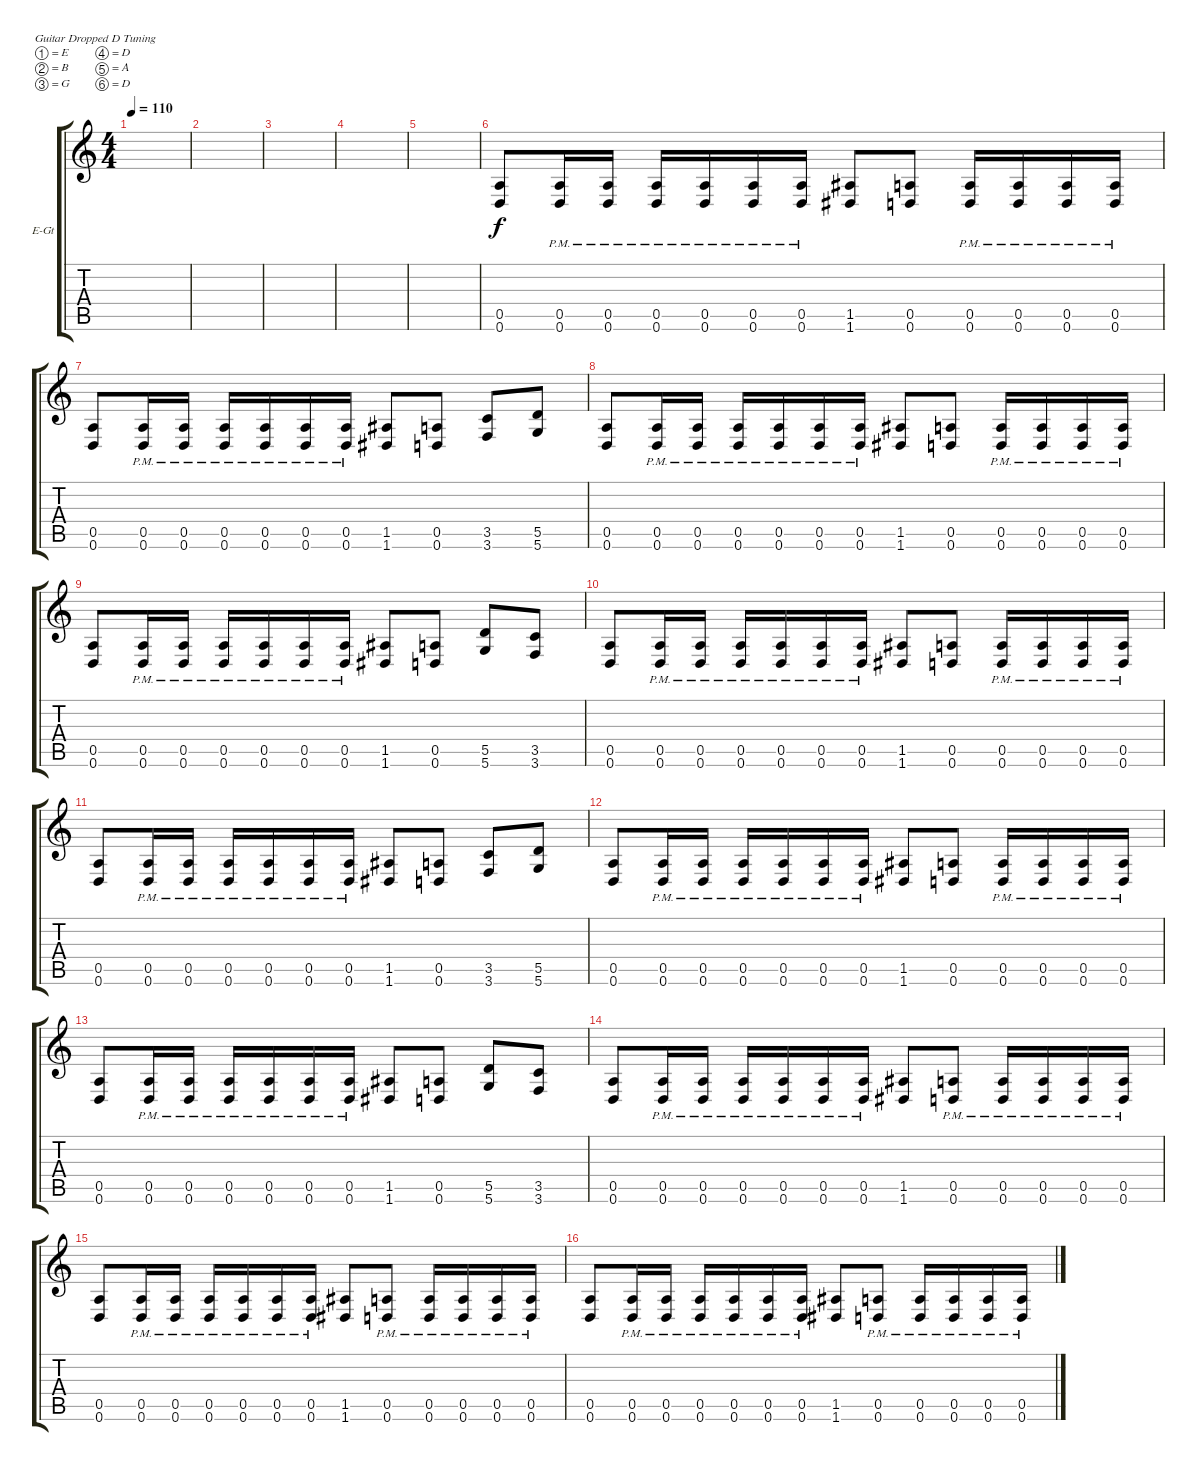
\bracketExtendMode groupsimilarinstruments
\firstSystemTrackNameOrientation horizontal
\otherSystemsTrackNameOrientation horizontal
\track ("Overdriven-guitar (Richard)" "E-Gt") {instrument overdrivenguitar}
\staff {score tabs}
\tuning (E4 B3 G3 D3 A2 D2)
\ts (4 4)
\tempo 110
\clef g2
\ks c
|
|
|
|
|
(0.5 0.6).8 (0.5{pm} 0.6{pm}).16 (0.5{pm} 0.6{pm}).16 (0.5{pm} 0.6{pm}).16 (0.5{pm} 0.6{pm}).16 (0.5{pm} 0.6{pm}).16 (0.5{pm} 0.6{pm}).16 (1.5 1.6).8 (0.5 0.6).8 (0.5{pm} 0.6{pm}).16 (0.5{pm} 0.6{pm}).16 (0.5{pm} 0.6{pm}).16 (0.5{pm} 0.6{pm}).16 |
(0.5 0.6).8 (0.5{pm} 0.6{pm}).16 (0.5{pm} 0.6{pm}).16 (0.5{pm} 0.6{pm}).16 (0.5{pm} 0.6{pm}).16 (0.5{pm} 0.6{pm}).16 (0.5{pm} 0.6{pm}).16 (1.5 1.6).8 (0.5 0.6).8 (3.5 3.6).8 (5.5 5.6).8 |
(0.5 0.6).8 (0.5{pm} 0.6{pm}).16 (0.5{pm} 0.6{pm}).16 (0.5{pm} 0.6{pm}).16 (0.5{pm} 0.6{pm}).16 (0.5{pm} 0.6{pm}).16 (0.5{pm} 0.6{pm}).16 (1.5 1.6).8 (0.5 0.6).8 (0.5{pm} 0.6{pm}).16 (0.5{pm} 0.6{pm}).16 (0.5{pm} 0.6{pm}).16 (0.5{pm} 0.6{pm}).16 |
(0.5 0.6).8 (0.5{pm} 0.6{pm}).16 (0.5{pm} 0.6{pm}).16 (0.5{pm} 0.6{pm}).16 (0.5{pm} 0.6{pm}).16 (0.5{pm} 0.6{pm}).16 (0.5{pm} 0.6{pm}).16 (1.5 1.6).8 (0.5 0.6).8 (5.5 5.6).8 (3.5 3.6).8 |
(0.5 0.6).8 (0.5{pm} 0.6{pm}).16 (0.5{pm} 0.6{pm}).16 (0.5{pm} 0.6{pm}).16 (0.5{pm} 0.6{pm}).16 (0.5{pm} 0.6{pm}).16 (0.5{pm} 0.6{pm}).16 (1.5 1.6).8 (0.5 0.6).8 (0.5{pm} 0.6{pm}).16 (0.5{pm} 0.6{pm}).16 (0.5{pm} 0.6{pm}).16 (0.5{pm} 0.6{pm}).16 |
(0.5 0.6).8 (0.5{pm} 0.6{pm}).16 (0.5{pm} 0.6{pm}).16 (0.5{pm} 0.6{pm}).16 (0.5{pm} 0.6{pm}).16 (0.5{pm} 0.6{pm}).16 (0.5{pm} 0.6{pm}).16 (1.5 1.6).8 (0.5 0.6).8 (3.5 3.6).8 (5.5 5.6).8 |
(0.5 0.6).8 (0.5{pm} 0.6{pm}).16 (0.5{pm} 0.6{pm}).16 (0.5{pm} 0.6{pm}).16 (0.5{pm} 0.6{pm}).16 (0.5{pm} 0.6{pm}).16 (0.5{pm} 0.6{pm}).16 (1.5 1.6).8 (0.5 0.6).8 (0.5{pm} 0.6{pm}).16 (0.5{pm} 0.6{pm}).16 (0.5{pm} 0.6{pm}).16 (0.5{pm} 0.6{pm}).16 |
(0.5 0.6).8 (0.5{pm} 0.6{pm}).16 (0.5{pm} 0.6{pm}).16 (0.5{pm} 0.6{pm}).16 (0.5{pm} 0.6{pm}).16 (0.5{pm} 0.6{pm}).16 (0.5{pm} 0.6{pm}).16 (1.5 1.6).8 (0.5 0.6).8 (5.5 5.6).8 (3.5 3.6).8 |
(0.5 0.6).8 (0.5{pm} 0.6{pm}).16 (0.5{pm} 0.6{pm}).16 (0.5{pm} 0.6{pm}).16 (0.5{pm} 0.6{pm}).16 (0.5{pm} 0.6{pm}).16 (0.5{pm} 0.6{pm}).16 (1.5 1.6).8 (0.5{pm} 0.6{pm}).8 (0.5{pm} 0.6{pm}).16 (0.5{pm} 0.6{pm}).16 (0.5{pm} 0.6{pm}).16 (0.5{pm} 0.6{pm}).16 |
(0.5 0.6).8 (0.5{pm} 0.6{pm}).16 (0.5{pm} 0.6{pm}).16 (0.5{pm} 0.6{pm}).16 (0.5{pm} 0.6{pm}).16 (0.5{pm} 0.6{pm}).16 (0.5{pm} 0.6{pm}).16 (1.5 1.6).8 (0.5{pm} 0.6{pm}).8 (0.5{pm} 0.6{pm}).16 (0.5{pm} 0.6{pm}).16 (0.5{pm} 0.6{pm}).16 (0.5{pm} 0.6{pm}).16 |
(0.5 0.6).8 (0.5{pm} 0.6{pm}).16 (0.5{pm} 0.6{pm}).16 (0.5{pm} 0.6{pm}).16 (0.5{pm} 0.6{pm}).16 (0.5{pm} 0.6{pm}).16 (0.5{pm} 0.6{pm}).16 (1.5 1.6).8 (0.5{pm} 0.6{pm}).8 (0.5{pm} 0.6{pm}).16 (0.5{pm} 0.6{pm}).16 (0.5{pm} 0.6{pm}).16 (0.5{pm} 0.6{pm}).16
